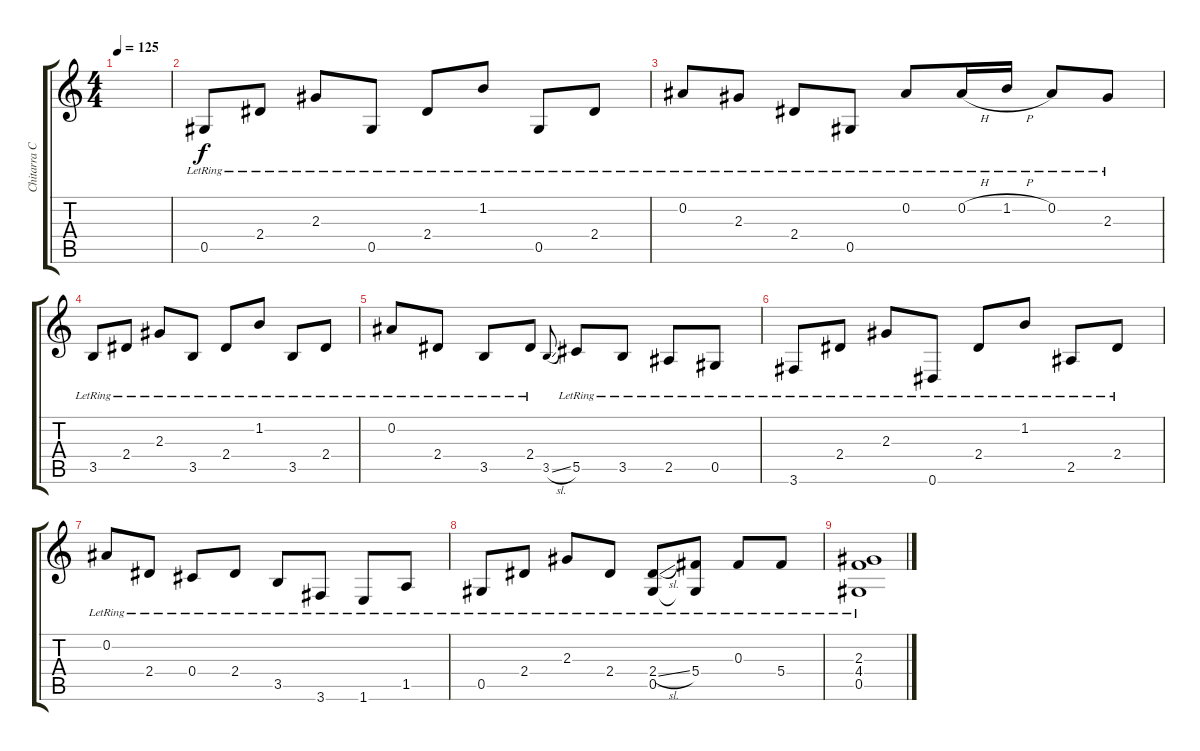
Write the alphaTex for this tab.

\track ("Chitarra Classica" "Chitarra C") {instrument acousticguitarsteel}
\staff {score tabs}
\tuning (Eb4 Bb3 Gb3 Db3 Ab2 Eb2) {hide}
\ts (4 4)
\tempo 125
\clef g2
\ks c
|
0.5{lr}.8 2.4{lr}.8 2.3{lr}.8 0.5{lr}.8 2.4{lr}.8 1.2{lr}.8 0.5{lr}.8 2.4{lr}.8 |
0.2{lr}.8 2.3{lr}.8 2.4{lr}.8 0.5{lr}.8 0.2{lr}.8 0.2{h lr}.16 1.2{h lr}.16 0.2{lr}.8 2.3{lr}.8 |
3.5{lr}.8 2.4{lr}.8 2.3{lr}.8 3.5{lr}.8 2.4{lr}.8 1.2{lr}.8 3.5{lr}.8 2.4{lr}.8 |
0.2{lr}.8 2.4{lr}.8 3.5{lr}.8 2.4{lr}.8 3.5{sl}.8{gr onbeat} 5.5{lr}.8 3.5{lr}.8 2.5{lr}.8 0.5{lr}.8 |
3.6{lr}.8 2.4{lr}.8 2.3{lr}.8 0.6{lr}.8 2.4{lr}.8 1.2{lr}.8 2.5{lr}.8 2.4{lr}.8 |
0.2{lr}.8 2.4{lr}.8 0.4{lr}.8 2.4{lr}.8 3.5{lr}.8 3.6{lr}.8 1.6{lr}.8 1.5{lr}.8 |
0.5{lr}.8 2.4{lr}.8 2.3{lr}.8 2.4{lr}.8 (2.4{sl lr} 0.5{lr}).8 (5.4{lr} 0.5{t}).8 0.3{lr}.8 5.4{lr}.8 |
(2.3{lr} 4.4{lr} 0.5{lr}).1
